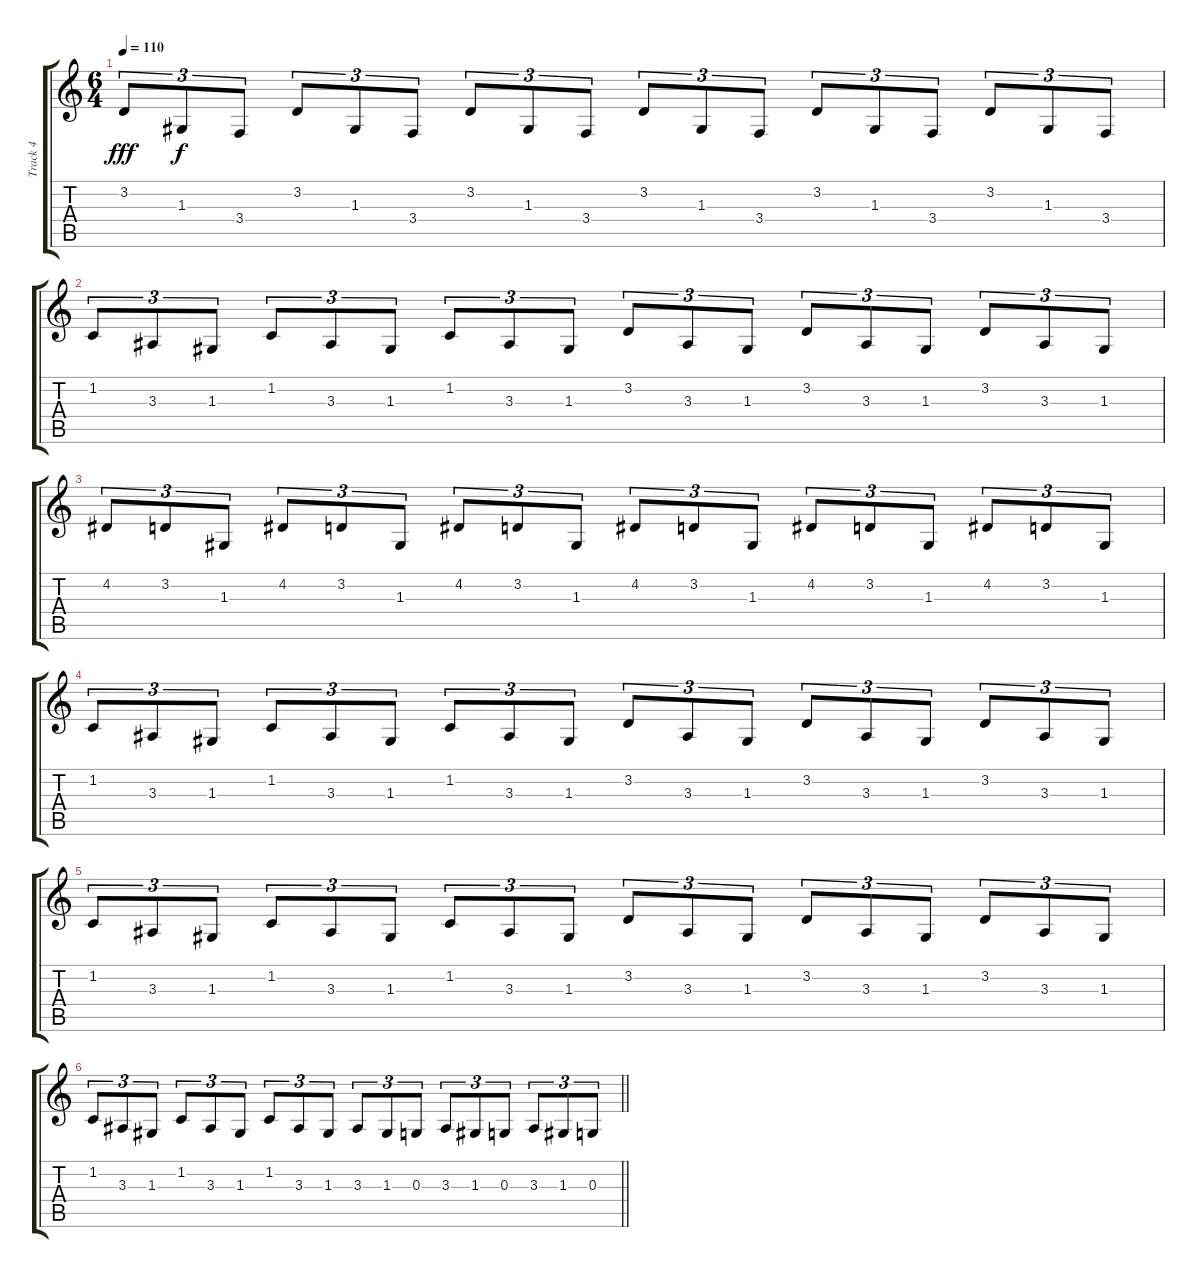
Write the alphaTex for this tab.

\track ("Track 4" "Track 4") {instrument pad7halo}
\staff {score tabs}
\tuning (E4 B3 G3 D3 A2 E2) {hide}
\ts (6 4)
\tempo 110
\clef g2
\ks c
3.2.8{tu (3 2) dy fff volume 0} 1.3.8{tu (3 2) dy f} 3.4.8{tu (3 2)} 3.2.8{tu (3 2)} 1.3.8{tu (3 2)} 3.4.8{tu (3 2)} 3.2.8{tu (3 2)} 1.3.8{tu (3 2)} 3.4.8{tu (3 2)} 3.2.8{tu (3 2)} 1.3.8{tu (3 2)} 3.4.8{tu (3 2)} 3.2.8{tu (3 2)} 1.3.8{tu (3 2)} 3.4.8{tu (3 2)} 3.2.8{tu (3 2)} 1.3.8{tu (3 2)} 3.4.8{tu (3 2)} |
1.2.8{tu (3 2)} 3.3.8{tu (3 2)} 1.3.8{tu (3 2)} 1.2.8{tu (3 2)} 3.3.8{tu (3 2)} 1.3.8{tu (3 2)} 1.2.8{tu (3 2)} 3.3.8{tu (3 2)} 1.3.8{tu (3 2)} 3.2.8{tu (3 2)} 3.3.8{tu (3 2)} 1.3.8{tu (3 2)} 3.2.8{tu (3 2)} 3.3.8{tu (3 2)} 1.3.8{tu (3 2)} 3.2.8{tu (3 2)} 3.3.8{tu (3 2)} 1.3.8{tu (3 2)} |
4.2.8{tu (3 2)} 3.2.8{tu (3 2)} 1.3.8{tu (3 2)} 4.2.8{tu (3 2)} 3.2.8{tu (3 2)} 1.3.8{tu (3 2)} 4.2.8{tu (3 2)} 3.2.8{tu (3 2)} 1.3.8{tu (3 2)} 4.2.8{tu (3 2)} 3.2.8{tu (3 2)} 1.3.8{tu (3 2)} 4.2.8{tu (3 2)} 3.2.8{tu (3 2)} 1.3.8{tu (3 2)} 4.2.8{tu (3 2)} 3.2.8{tu (3 2)} 1.3.8{tu (3 2)} |
1.2.8{tu (3 2)} 3.3.8{tu (3 2)} 1.3.8{tu (3 2)} 1.2.8{tu (3 2)} 3.3.8{tu (3 2)} 1.3.8{tu (3 2)} 1.2.8{tu (3 2)} 3.3.8{tu (3 2)} 1.3.8{tu (3 2)} 3.2.8{tu (3 2)} 3.3.8{tu (3 2)} 1.3.8{tu (3 2)} 3.2.8{tu (3 2)} 3.3.8{tu (3 2)} 1.3.8{tu (3 2)} 3.2.8{tu (3 2)} 3.3.8{tu (3 2)} 1.3.8{tu (3 2)} |
1.2.8{tu (3 2)} 3.3.8{tu (3 2)} 1.3.8{tu (3 2)} 1.2.8{tu (3 2)} 3.3.8{tu (3 2)} 1.3.8{tu (3 2)} 1.2.8{tu (3 2)} 3.3.8{tu (3 2)} 1.3.8{tu (3 2)} 3.2.8{tu (3 2)} 3.3.8{tu (3 2)} 1.3.8{tu (3 2)} 3.2.8{tu (3 2)} 3.3.8{tu (3 2)} 1.3.8{tu (3 2)} 3.2.8{tu (3 2)} 3.3.8{tu (3 2)} 1.3.8{tu (3 2)} |
\barLineRight lightlight
1.2.8{tu (3 2)} 3.3.8{tu (3 2)} 1.3.8{tu (3 2)} 1.2.8{tu (3 2)} 3.3.8{tu (3 2)} 1.3.8{tu (3 2)} 1.2.8{tu (3 2)} 3.3.8{tu (3 2)} 1.3.8{tu (3 2)} 3.3.8{tu (3 2)} 1.3.8{tu (3 2)} 0.3.8{tu (3 2)} 3.3.8{tu (3 2)} 1.3.8{tu (3 2)} 0.3.8{tu (3 2)} 3.3.8{tu (3 2)} 1.3.8{tu (3 2)} 0.3.8{tu (3 2)}
